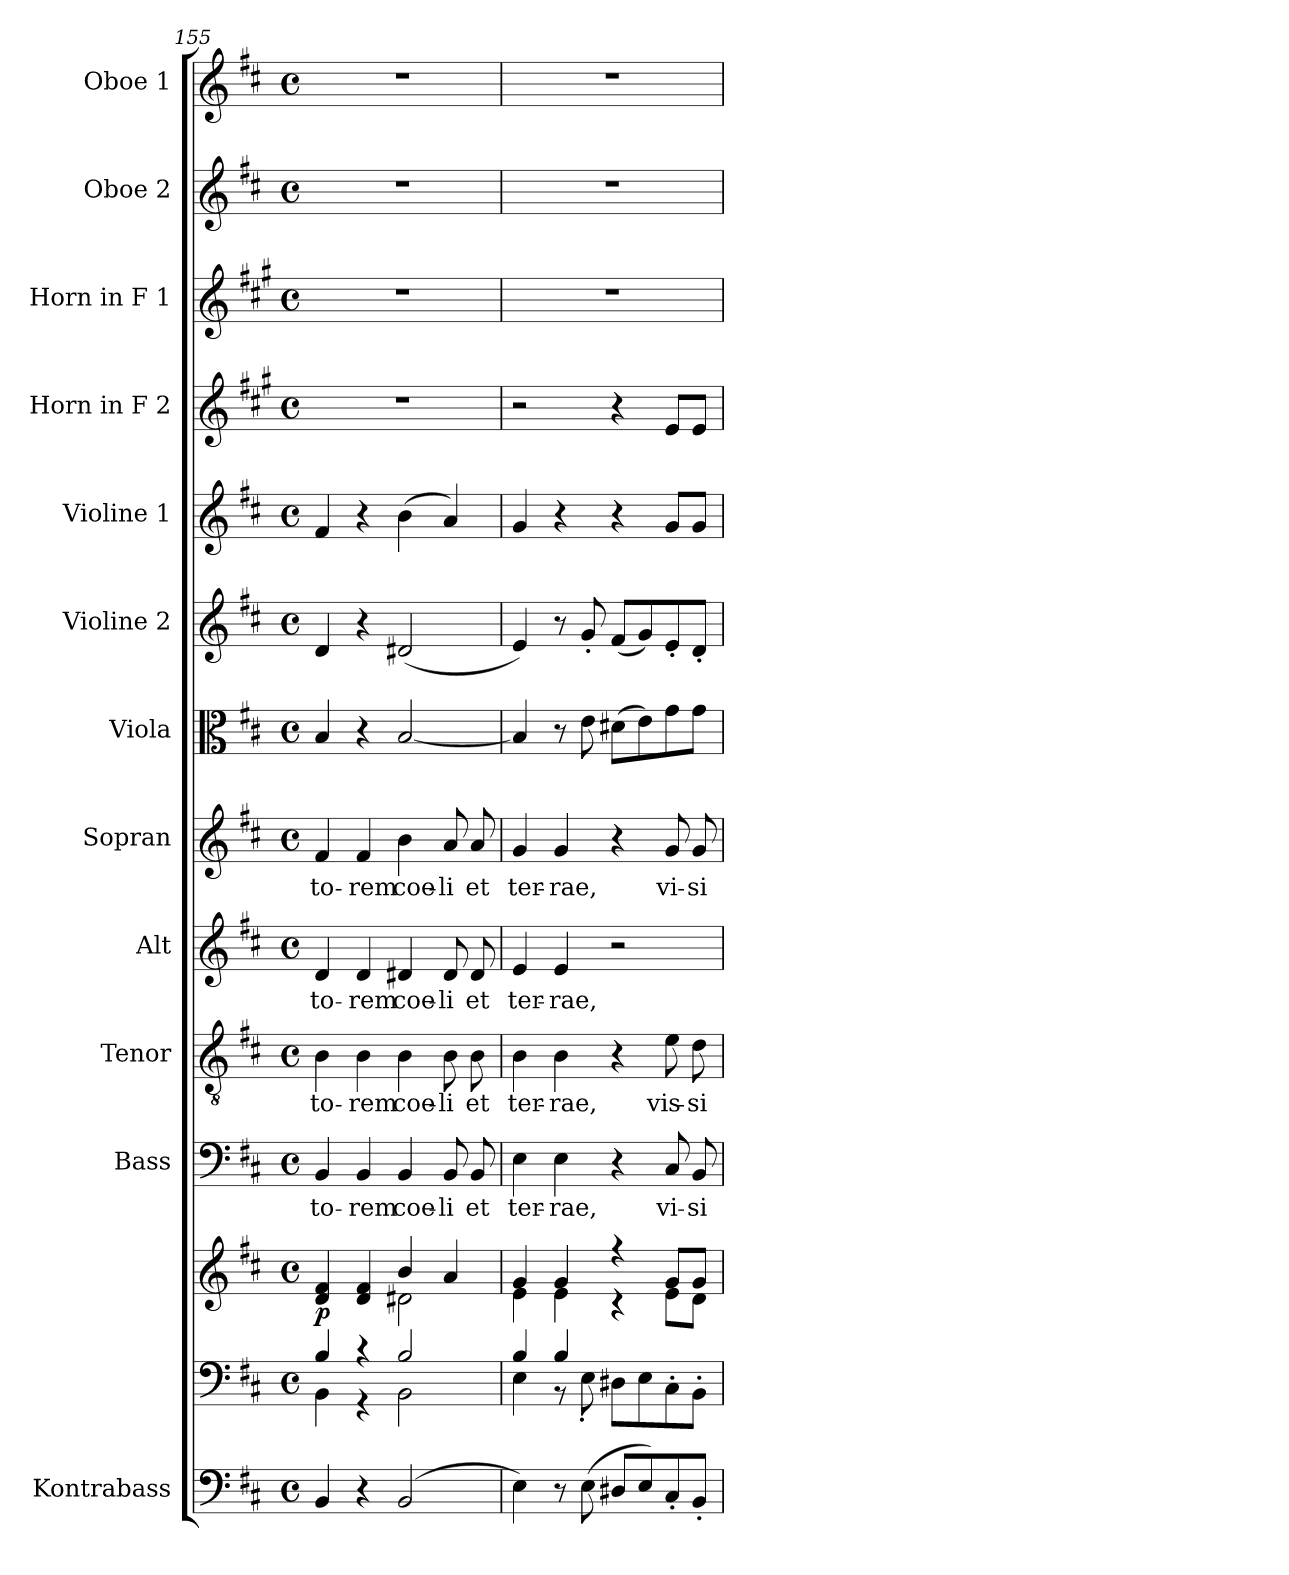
**kern	**kern	**kern	**dynam	**kern	**text	**kern	**text	**kern	**text	**kern	**text	**kern	**kern	**kern	**kern	**kern	**kern	**kern
*part13	*part12	*part12	*part12	*part11	*part11	*part10	*part10	*part9	*part9	*part8	*part8	*part7	*part6	*part5	*part4	*part3	*part2	*part1
*staff14	*staff13	*staff12	*staff12/13	*staff11	*staff11	*staff10	*staff10	*staff9	*staff9	*staff8	*staff8	*staff7	*staff6	*staff5	*staff4	*staff3	*staff2	*staff1
*I"Kontrabass	*	*	*	*I"Bass	*	*I"Tenor	*	*I"Alt	*	*I"Sopran	*	*I"Viola	*I"Violine 2	*I"Violine 1	*I"Horn in F 2	*I"Horn in F 1	*I"Oboe 2	*I"Oboe 1
*I'Kb.	*	*	*	*I'B.	*	*I'T.	*	*I'A.	*	*I'S.	*	*I'Vla.	*I'Vl. 2	*I'Vl. 1	*	*	*I'Ob. 2	*I'Ob. 1
!!LO:PB:g=z
*clefF4	*clefF4	*clefG2	*	*clefF4	*	*clefGv2	*	*clefG2	*	*clefG2	*	*clefC3	*clefG2	*clefG2	*clefG2	*clefG2	*clefG2	*clefG2
*ITrd7c12	*	*	*	*	*	*	*	*	*	*	*	*	*	*	*ITrd4c7	*ITrd4c7	*	*
*k[f#c#]	*k[f#c#]	*k[f#c#]	*	*k[f#c#]	*	*k[f#c#]	*	*k[f#c#]	*	*k[f#c#]	*	*k[f#c#]	*k[f#c#]	*k[f#c#]	*k[f#c#]	*k[f#c#]	*k[f#c#]	*k[f#c#]
*D:	*D:	*D:	*	*D:	*	*D:	*	*D:	*	*D:	*	*D:	*D:	*D:	*D:	*D:	*D:	*D:
*M4/4	*M4/4	*M4/4	*	*M4/4	*	*M4/4	*	*M4/4	*	*M4/4	*	*M4/4	*M4/4	*M4/4	*M4/4	*M4/4	*M4/4	*M4/4
*met(c)	*met(c)	*met(c)	*	*met(c)	*	*met(c)	*	*met(c)	*	*met(c)	*	*met(c)	*met(c)	*met(c)	*met(c)	*met(c)	*met(c)	*met(c)
=155	=155	=155	=155	=155	=155	=155	=155	=155	=155	=155	=155	=155	=155	=155	=155	=155	=155	=155
*	*^	*^	*	*	*	*	*	*	*	*	*	*	*	*	*	*	*	*
!	!	!	!	!	!LO:DY:b	!	!LO:LY:b	!	!LO:LY:b	!	!LO:LY:b	!	!LO:LY:b	!	!	!	!	!	!	!
4BBB/	4B/	4BB\	4d/ 4f#/	2ryy	p	4BB/	-to-	4B\	-to-	4d/	-to-	4f#/	-to-	4B/	4d/	4f#/	1r	1r	1r	1r
!	!	!	!	!	!	!	!LO:LY:b	!	!LO:LY:b	!	!LO:LY:b	!	!LO:LY:b	!	!	!	!	!	!	!
4r	4r	4r	4d!/ 4f#!/	.	.	4BB/	-rem	4B\	-rem	4d/	-rem	4f#/	-rem	4r	4r	4r	.	.	.	.
!	!	!	!	!	!	!	!LO:LY:b	!	!LO:LY:b	!	!LO:LY:b	!	!LO:LY:b	!	!	!	!	!	!	!
(2BBB/	2B!/	2BB\	4b!/	2d#X!\	.	4BB/	coe-	4B\	coe-	4d#X/	coe-	4b\	coe-	[2B/	(<2d#X/	(>4b\	.	.	.	.
!	!	!	!	!	!	!	!LO:LY:b	!	!LO:LY:b	!	!LO:LY:b	!	!LO:LY:b	!	!	!	!	!	!	!
.	.	.	4a!/	.	.	8BB/	-li	8B\	-li	8d#/	-li	8a/	-li	.	.	4a/)	.	.	.	.
!	!	!	!	!	!	!	!LO:LY:b	!	!LO:LY:b	!	!LO:LY:b	!	!LO:LY:b	!	!	!	!	!	!	!
.	.	.	.	.	.	8BB/	et	8B\	et	8d#/	et	8a/	et	.	.	.	.	.	.	.
=156	=156	=156	=156	=156	=156	=156	=156	=156	=156	=156	=156	=156	=156	=156	=156	=156	=156	=156	=156	=156
!	!	!	!	!	!	!	!LO:LY:b	!	!LO:LY:b	!	!LO:LY:b	!	!LO:LY:b	!	!	!	!	!	!	!
4EE\)	4B!/	4E\	4g!/	4e!\	.	4E\	ter-	4B\	ter-	4e/	ter-	4g/	ter-	4B/]	4e/)	4g/	2r	1r	1r	1r
!	!	!	!	!	!	!	!LO:LY:b	!	!LO:LY:b	!	!LO:LY:b	!	!LO:LY:b	!	!	!	!	!	!	!
8r	4B!/	8r	4g!/	4e!\	.	4E\	-rae,	4B\	-rae,	4e/	-rae,	4g/	-rae,	8r	8r	4r	.	.	.	.
(<8EE\	.	8E'>\	.	.	.	.	.	.	.	.	.	.	.	8e\	8g'</	.	.	.	.	.
8DD#X/L	2ryy	8D#X\L	4r	4r	.	4r	.	4r	.	2r	.	4r	.	(>8d#X\L	(<8f#/L	4r	4r	.	.	.
8EE/)	.	8E\	.	.	.	.	.	.	.	.	.	.	.	8e\)	8g/)	.	.	.	.	.
!	!	!	!	!	!	!	!LO:LY:b	!	!LO:LY:b	!	!	!	!LO:LY:b	!	!	!	!	!	!	!
8CC#'</	.	8C#'>\	8g!/L	8e!\L	.	8C#/	vi-	8e\	vis-	.	.	8g/	vi-	8g\	8e'</	8g/L	8A/L	.	.	.
!	!	!	!	!	!	!	!LO:LY:b	!	!LO:LY:b	!	!	!	!LO:LY:b	!	!	!	!	!	!	!
8BBB'</J	.	8BB'>\J	8g!/J	8d!\J	.	8BB/	-si-	8d\	-si-	.	.	8g/	-si-	8g\J	8d'</J	8g/J	8A/J	.	.	.
*	*v	*v	*	*	*	*	*	*	*	*	*	*	*	*	*	*	*	*	*	*
*	*	*v	*v	*	*	*	*	*	*	*	*	*	*	*	*	*	*	*	*
=	=	=	=	=	=	=	=	=	=	=	=	=	=	=	=	=	=	=
*-	*-	*-	*-	*-	*-	*-	*-	*-	*-	*-	*-	*-	*-	*-	*-	*-	*-	*-
